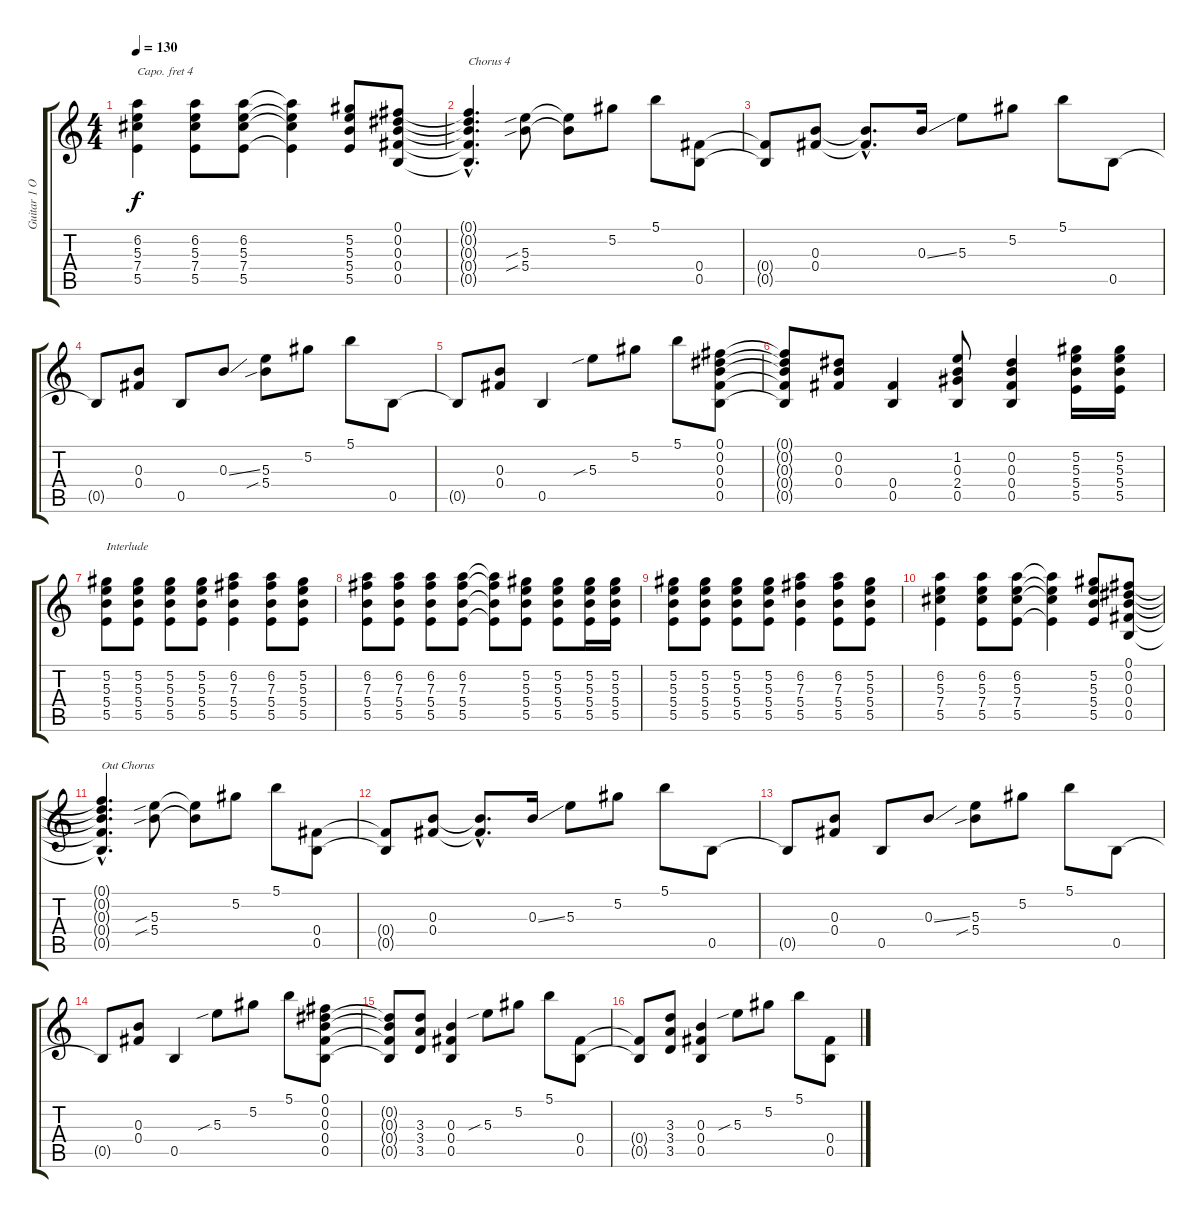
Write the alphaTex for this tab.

\track ("Guitar 1 Open G capo IV" "Guitar 1 O") {instrument electricguitarjazz}
\staff {score tabs}
\capo 4
\tuning (D4 B3 G3 D3 G2 D2) {hide}
\ts (4 4)
\tempo 130
\clef g2
\ks c
(6.2 5.3 7.4 5.5).4{dy f} (6.2 5.3 7.4 5.5).8 (6.2 5.3 7.4 5.5).8 (6.2{t} 5.3{t} 7.4{t} 5.5{t}).4 (5.2 5.3 5.4 5.5).8 (0.1 0.2 0.3 0.4 0.5).8 |
(0.1{hac t} 0.2{hac t} 0.3{hac t} 0.4{hac t} 0.5{hac t}).4{d txt "Chorus 4"} (5.3{sib} 5.4{sib}).8 (5.3{t} 5.4{t}).8 5.2.8 5.1.8 (0.4 0.5).8 |
(0.4{t} 0.5{t}).8 (0.3 0.4).8 (0.3{hac t} 0.4{hac t}).8{d} 0.3{ss}.16 5.3.8 5.2.8 5.1.8 0.5.8 |
0.5{t}.8 (0.3 0.4).8 0.5.8 0.3{ss}.8 (5.3 5.4{sib}).8 5.2.8 5.1.8 0.5.8 |
0.5{t}.8 (0.3 0.4).8 0.5.4 5.3{sib}.8 5.2.8 5.1.8 (0.1 0.2 0.3 0.4 0.5).8 |
(0.1{t} 0.2{t} 0.3{t} 0.4{t} 0.5{t}).8 (0.2 0.3 0.4).8 (0.4 0.5).4 (1.2 0.3 2.4 0.5).8 (0.2 0.3 0.4 0.5).4 (5.2 5.3 5.4 5.5).16 (5.2 5.3 5.4 5.5).16 |
(5.2 5.3 5.4 5.5).8{txt "Interlude"} (5.2 5.3 5.4 5.5).8 (5.2 5.3 5.4 5.5).8 (5.2 5.3 5.4 5.5).8 (6.2 7.3 5.4 5.5).4 (6.2 7.3 5.4 5.5).8 (5.2 5.3 5.4 5.5).8 |
(6.2 7.3 5.4 5.5).8 (6.2 7.3 5.4 5.5).8 (6.2 7.3 5.4 5.5).8 (6.2 7.3 5.4 5.5).8 (6.2{t} 7.3{t} 5.4{t} 5.5{t}).8 (5.2 5.3 5.4 5.5).8 (5.2 5.3 5.4 5.5).8 (5.2 5.3 5.4 5.5).16 (5.2 5.3 5.4 5.5).16 |
(5.2 5.3 5.4 5.5).8 (5.2 5.3 5.4 5.5).8 (5.2 5.3 5.4 5.5).8 (5.2 5.3 5.4 5.5).8 (6.2 7.3 5.4 5.5).4 (6.2 7.3 5.4 5.5).8 (5.2 5.3 5.4 5.5).8 |
(6.2 5.3 7.4 5.5).4 (6.2 5.3 7.4 5.5).8 (6.2 5.3 7.4 5.5).8 (6.2{t} 5.3{t} 7.4{t} 5.5{t}).4 (5.2 5.3 5.4 5.5).8 (0.1 0.2 0.3 0.4 0.5).8 |
(0.1{hac t} 0.2{hac t} 0.3{hac t} 0.4{hac t} 0.5{hac t}).4{d txt "Out Chorus"} (5.3{sib} 5.4{sib}).8 (5.3{t} 5.4{t}).8 5.2.8 5.1.8 (0.4 0.5).8 |
(0.4{t} 0.5{t}).8 (0.3 0.4).8 (0.3{hac t} 0.4{hac t}).8{d} 0.3{ss}.16 5.3.8 5.2.8 5.1.8 0.5.8 |
0.5{t}.8 (0.3 0.4).8 0.5.8 0.3{ss}.8 (5.3 5.4{sib}).8 5.2.8 5.1.8 0.5.8 |
0.5{t}.8 (0.3 0.4).8 0.5.4 5.3{sib}.8 5.2.8 5.1.8 (0.1 0.2 0.3 0.4 0.5).8 |
(0.2{t} 0.3{t} 0.4{t} 0.5{t}).8 (3.3 3.4 3.5).8 (0.3 0.4 0.5).4 5.3{sib}.8 5.2.8 5.1.8 (0.4 0.5).8 |
(0.4{t} 0.5{t}).8 (3.3 3.4 3.5).8 (0.3 0.4 0.5).4 5.3{sib}.8 5.2.8 5.1.8 (0.4 0.5).8
